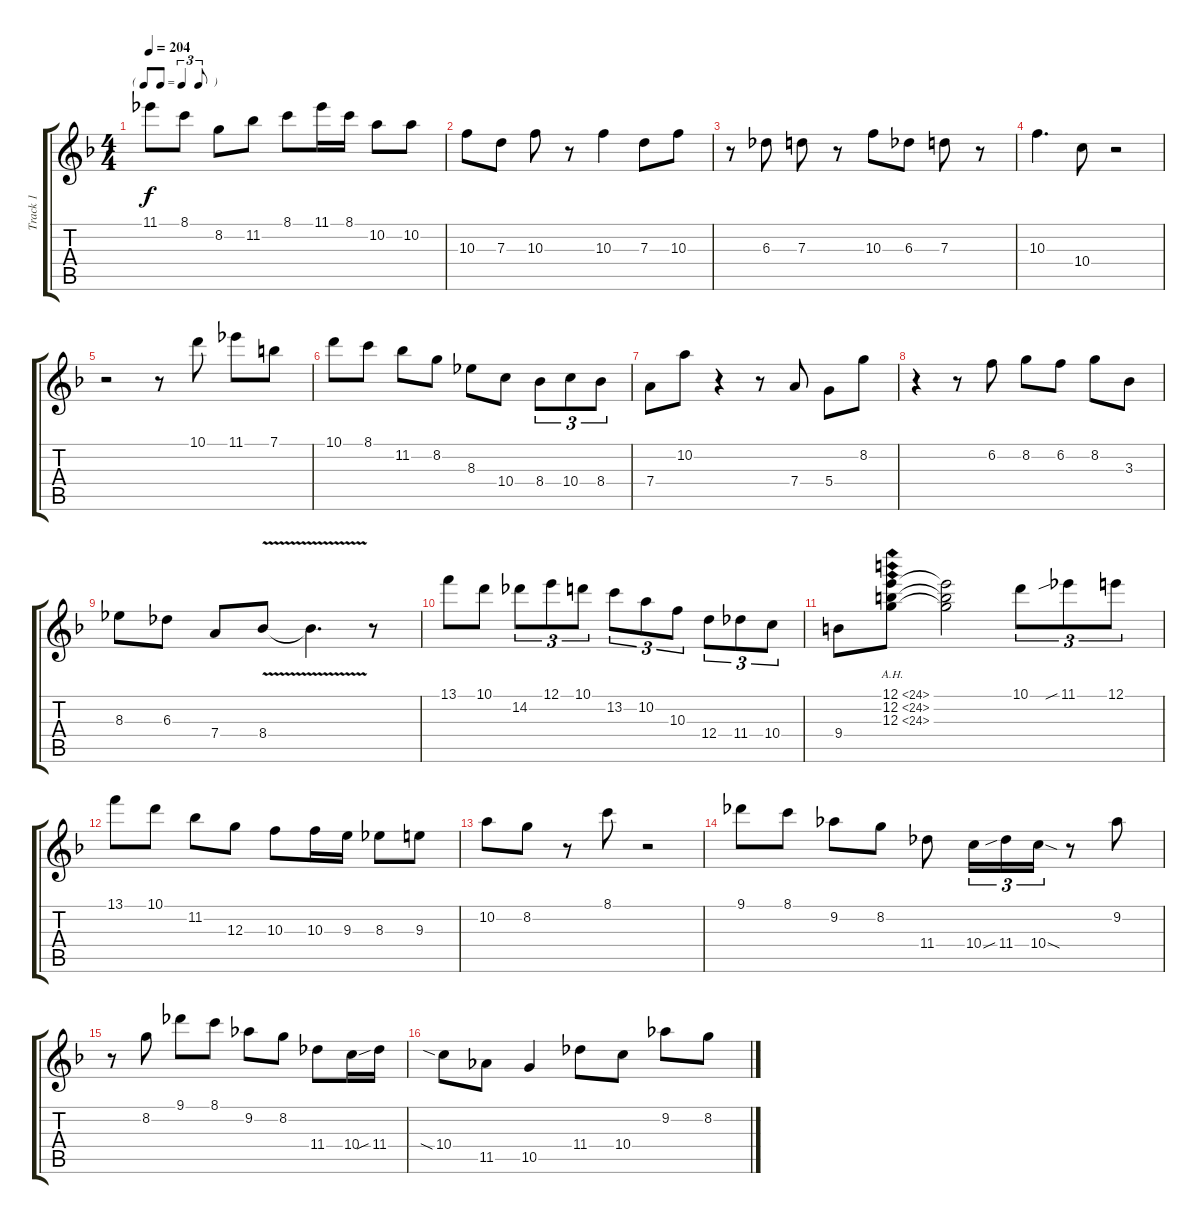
\track ("Track 1" "Track 1") {instrument acousticguitarsteel}
\staff {score tabs}
\tuning (E4 B3 G3 D3 A2 E2) {hide}
\ts (4 4)
\tf triplet8th
\tempo 204
\clef g2
\ks f
11.1.8{dy f} 8.1.8 8.2.8 11.2.8 8.1.8 11.1.16 8.1.16 10.2.8 10.2.8 |
10.3.8 7.3.8 10.3.8 r.8 10.3.4 7.3.8 10.3.8 |
r.8 6.3.8 7.3.8 r.8 10.3.8 6.3.8 7.3.8 r.8 |
10.3.4{d} 10.4.8 r.2 |
r.2 r.8 10.1.8 11.1.8 7.1.8 |
10.1.8 8.1.8 11.2.8 8.2.8 8.3.8 10.4.8 8.4.8{tu (3 2)} 10.4.8{tu (3 2)} 8.4.8{tu (3 2)} |
7.4.8 10.2.8 r.4 r.8 7.4.8 5.4.8 8.2.8 |
r.4 r.8 6.2.8 8.2.8 6.2.8 8.2.8 3.3.8 |
8.3.8 6.3.8 7.4.8 8.4{v}.8 8.4{t}.4{d} r.8 |
13.1.8 10.1.8 14.2.8{tu (3 2)} 12.1.8{tu (3 2)} 10.1.8{tu (3 2)} 13.2.8{tu (3 2)} 10.2.8{tu (3 2)} 10.3.8{tu (3 2)} 12.4.8{tu (3 2)} 11.4.8{tu (3 2)} 10.4.8{tu (3 2)} |
9.4.8 (12.1{ah 12} 12.2{ah 12} 12.3{ah 12}).8 (12.1{t} 12.2{t} 12.3{t}).2 10.1.8{tu (3 2)} 11.1{sib}.8{tu (3 2)} 12.1.8{tu (3 2)} |
13.1.8 10.1.8 11.2.8 12.3.8 10.3.8 10.3.16 9.3.16 8.3.8 9.3.8 |
10.2.8 8.2.8 r.8 8.1.8 r.2 |
9.1.8 8.1.8 9.2.8 8.2.8 11.4.8 10.4.16{tu (3 2)} 11.4{sib}.16{tu (3 2)} 10.4{sod}.16{tu (3 2)} r.8 9.2.8 |
r.8 8.2.8 9.1.8 8.1.8 9.2.8 8.2.8 11.4.8 10.4.16 11.4{sib}.16 |
10.4{sia}.8 11.5.8 10.5.4 11.4.8 10.4.8 9.2.8 8.2.8
